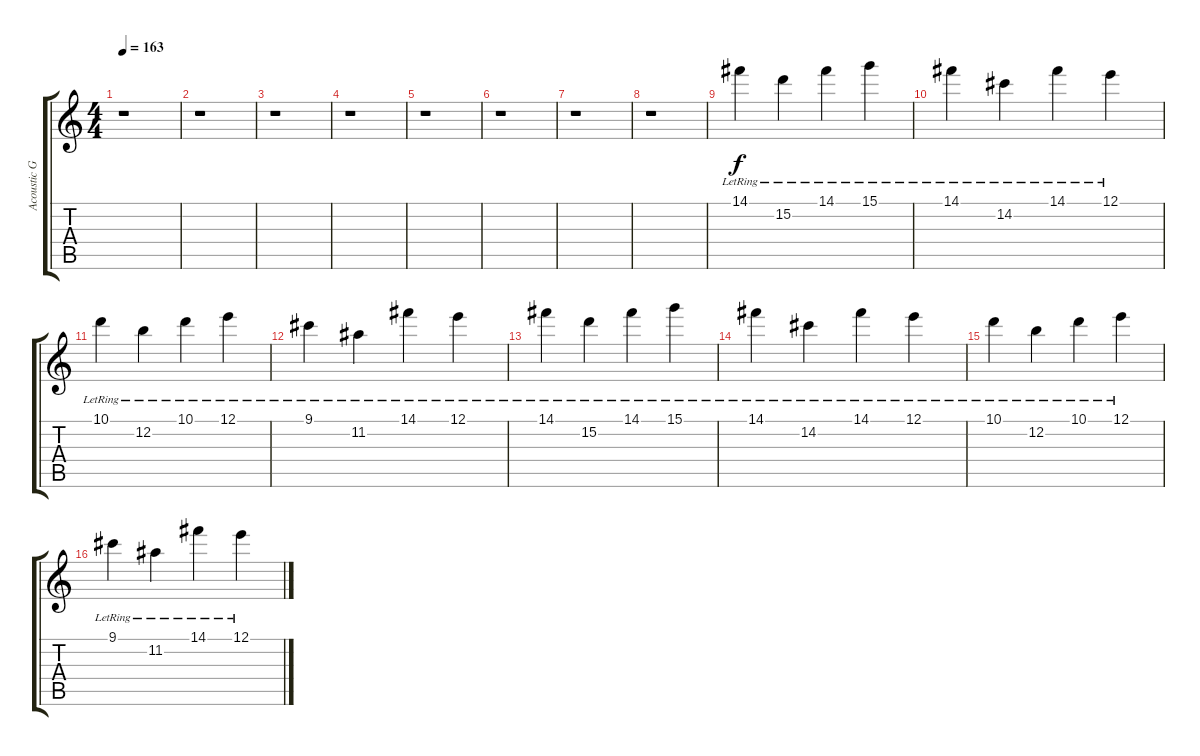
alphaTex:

\track ("Acoustic Guitar III" "Acoustic G") {instrument acousticguitarnylon}
\staff {score tabs}
\tuning (E4 B3 G3 D3 A2 E2) {hide}
\ts (4 4)
\tempo 163
\clef g2
\ks c
r.1{dy f} |
r.1 |
r.1 |
r.1 |
r.1 |
r.1 |
r.1 |
r.1 |
14.1{lr}.4{volume 13} 15.2{lr}.4 14.1{lr}.4 15.1{lr}.4 |
14.1{lr}.4 14.2{lr}.4 14.1{lr}.4 12.1{lr}.4 |
10.1{lr}.4 12.2{lr}.4 10.1{lr}.4 12.1{lr}.4 |
9.1{lr}.4 11.2{lr}.4 14.1{lr}.4 12.1{lr}.4 |
14.1{lr}.4 15.2{lr}.4 14.1{lr}.4 15.1{lr}.4 |
14.1{lr}.4 14.2{lr}.4 14.1{lr}.4 12.1{lr}.4 |
10.1{lr}.4 12.2{lr}.4 10.1{lr}.4 12.1{lr}.4 |
9.1{lr}.4 11.2{lr}.4 14.1{lr}.4 12.1{lr}.4
